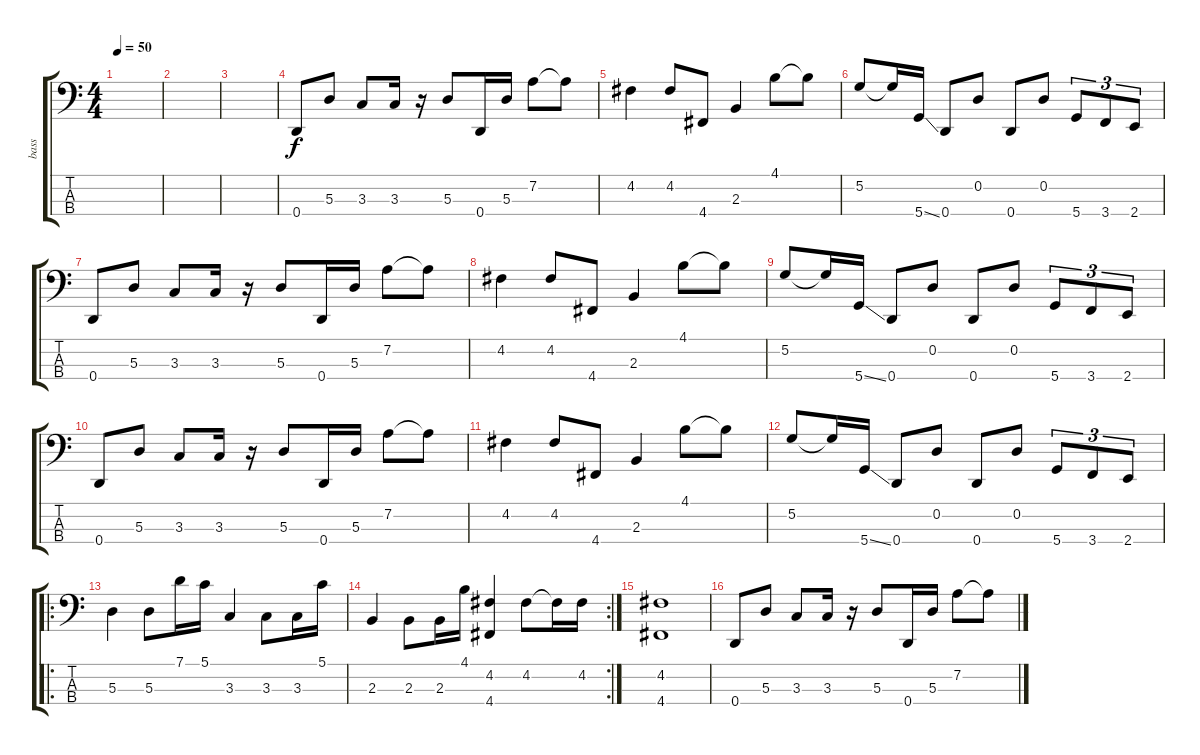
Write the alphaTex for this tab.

\track ("bass" "bass") {instrument electricbassfinger}
\staff {score tabs}
\tuning (G2 D2 A1 D1) {hide}
\ts (4 4)
\tempo 50
\clef f4
\ks c
|
|
|
0.4.8 5.3.8 3.3.8 3.3.16 r.16 5.3.8 0.4.16 5.3.16 7.2.8 7.2{t}.8 |
4.2.4 4.2.8 4.4.8 2.3.4 4.1.8 4.1{t}.8 |
5.2.8 5.2{t}.16 5.4{ss}.16 0.4.8 0.2.8 0.4.8 0.2.8 5.4.8{tu (3 2)} 3.4.8{tu (3 2)} 2.4.8{tu (3 2)} |
0.4.8 5.3.8 3.3.8 3.3.16 r.16 5.3.8 0.4.16 5.3.16 7.2.8 7.2{t}.8 |
4.2.4 4.2.8 4.4.8 2.3.4 4.1.8 4.1{t}.8 |
5.2.8 5.2{t}.16 5.4{ss}.16 0.4.8 0.2.8 0.4.8 0.2.8 5.4.8{tu (3 2)} 3.4.8{tu (3 2)} 2.4.8{tu (3 2)} |
0.4.8 5.3.8 3.3.8 3.3.16 r.16 5.3.8 0.4.16 5.3.16 7.2.8 7.2{t}.8 |
4.2.4 4.2.8 4.4.8 2.3.4 4.1.8 4.1{t}.8 |
5.2.8 5.2{t}.16 5.4{ss}.16 0.4.8 0.2.8 0.4.8 0.2.8 5.4.8{tu (3 2)} 3.4.8{tu (3 2)} 2.4.8{tu (3 2)} |
\ro
5.3.4 5.3.8 7.1.16 5.1.16 3.3.4 3.3.8 3.3.16 5.1.16 |
\rc 2
2.3.4 2.3.8 2.3.16 4.1.16 (4.2 4.4).4 4.2.8 4.2{t}.16 4.2.16 |
(4.2 4.4).1 |
0.4.8{volume 16} 5.3.8 3.3.8 3.3.16 r.16 5.3.8 0.4.16 5.3.16 7.2.8 7.2{t}.8
